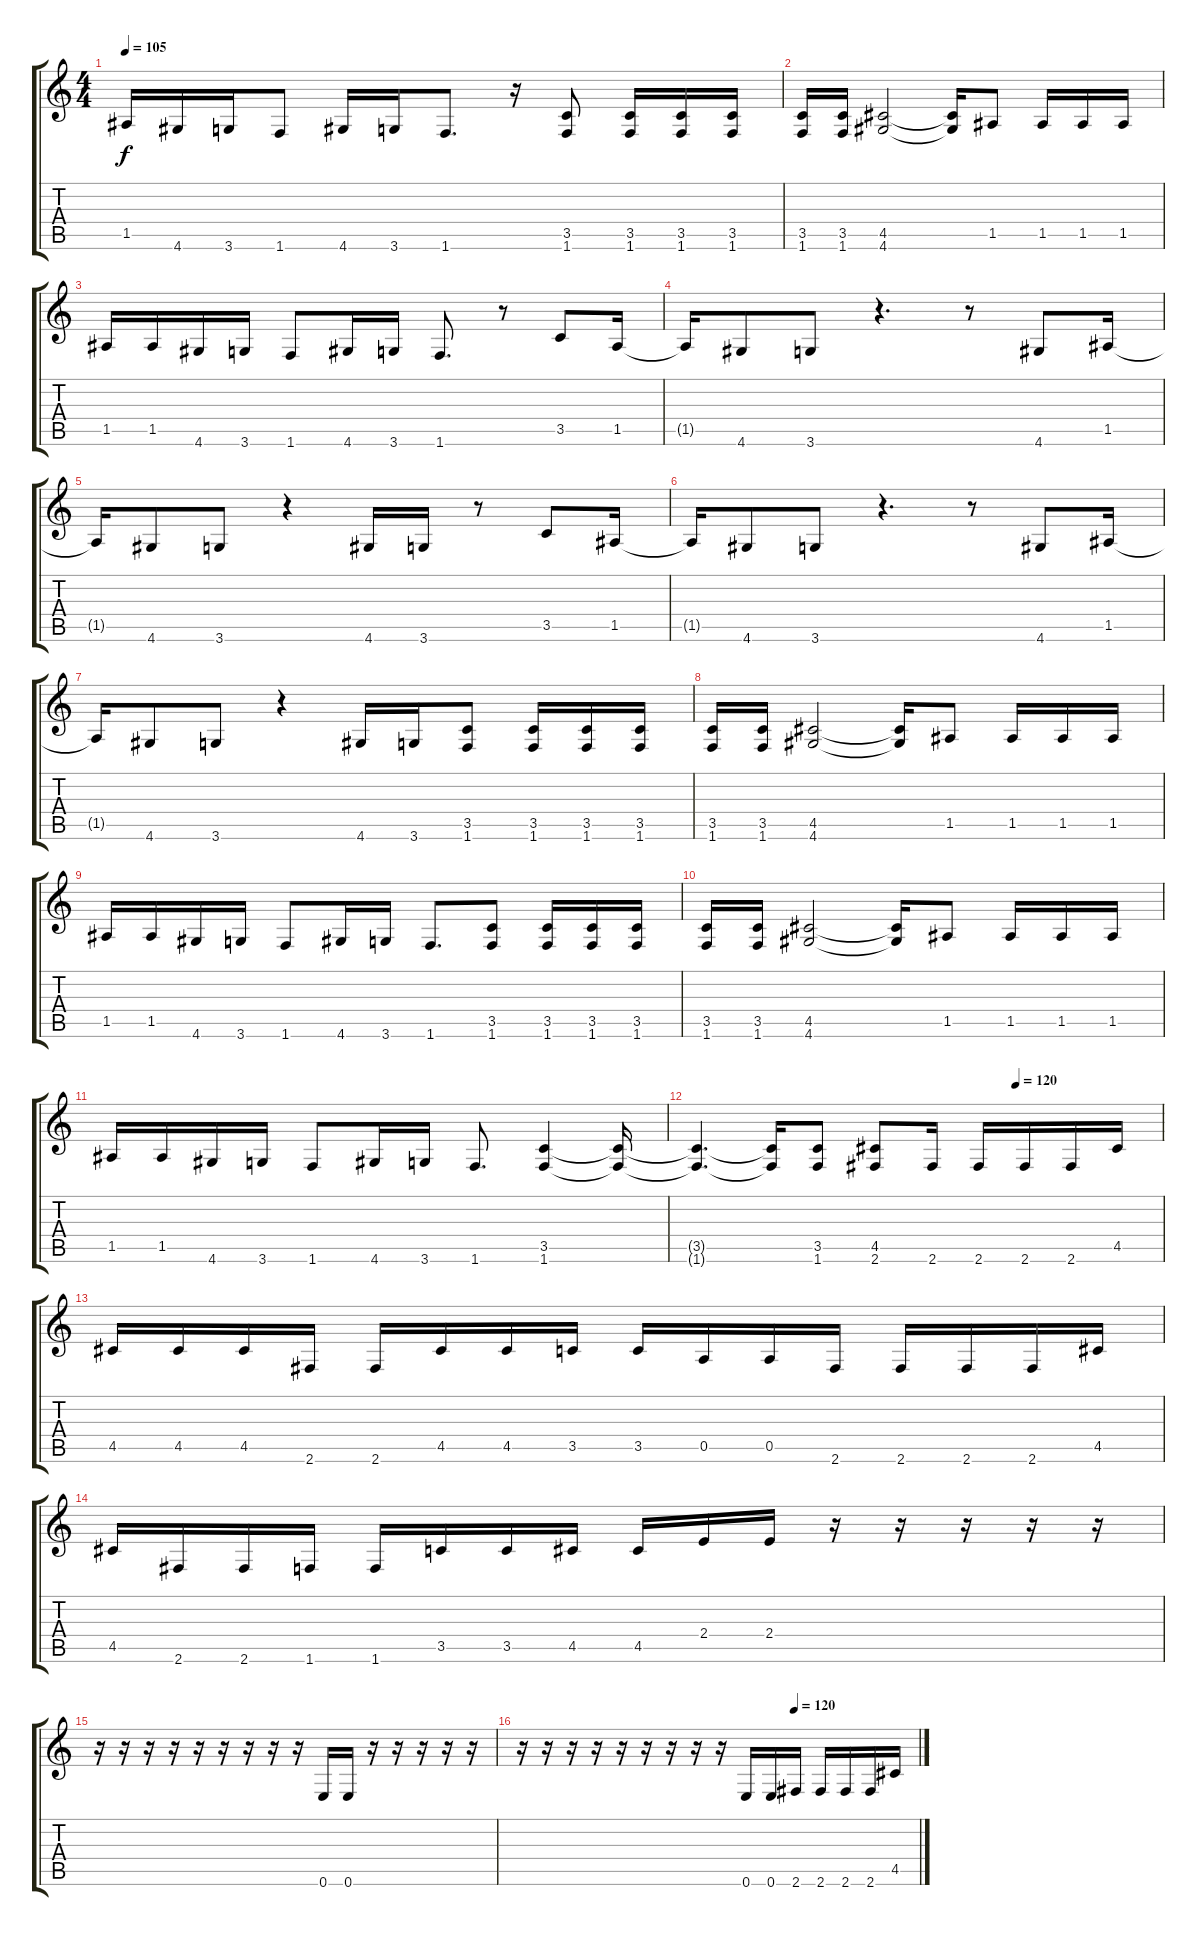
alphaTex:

\track "" {instrument distortionguitar}
\staff {score tabs}
\tuning (E4 B3 G3 D3 A2 E2) {hide}
\ts (4 4)
\tempo 105
\clef g2
\ks c
1.5.16{dy f} 4.6.16 3.6.16 1.6.8 4.6.16 3.6.16 1.6.8{d} r.16 (3.5 1.6).8 (3.5 1.6).16 (3.5 1.6).16 (3.5 1.6).16 |
(3.5 1.6).16 (3.5 1.6).16 (4.5 4.6).2 (4.5{t} 4.6{t}).16 1.5.8 1.5.16 1.5.16 1.5.16 |
1.5.16 1.5.16 4.6.16 3.6.16 1.6.8 4.6.16 3.6.16 1.6.8{d} r.8 3.5.8 1.5.16 |
1.5{t}.16 4.6.8 3.6.8 r.4{d} r.8 4.6.8 1.5.16 |
1.5{t}.16 4.6.8 3.6.8 r.4 4.6.16 3.6.16 r.8 3.5.8 1.5.16 |
1.5{t}.16 4.6.8 3.6.8 r.4{d} r.8 4.6.8 1.5.16 |
1.5{t}.16 4.6.8 3.6.8 r.4 4.6.16 3.6.16 (3.5 1.6).8 (3.5 1.6).16 (3.5 1.6).16 (3.5 1.6).16 |
(3.5 1.6).16 (3.5 1.6).16 (4.5 4.6).2 (4.5{t} 4.6{t}).16 1.5.8 1.5.16 1.5.16 1.5.16 |
1.5.16 1.5.16 4.6.16 3.6.16 1.6.8 4.6.16 3.6.16 1.6.8{d} (3.5 1.6).8 (3.5 1.6).16 (3.5 1.6).16 (3.5 1.6).16 |
(3.5 1.6).16 (3.5 1.6).16 (4.5 4.6).2 (4.5{t} 4.6{t}).16 1.5.8 1.5.16 1.5.16 1.5.16 |
1.5.16 1.5.16 4.6.16 3.6.16 1.6.8 4.6.16 3.6.16 1.6.8{d} (3.5 1.6).4 (3.5{t} 1.6{t}).16 |
\tempo (120 0.6875)
(3.5{t} 1.6{t}).4{d} (3.5{t} 1.6{t}).16 (3.5 1.6).8 (4.5 2.6).8 2.6.16 2.6.16 2.6.16 2.6.16 4.5.16 |
4.5.16 4.5.16 4.5.16 2.6.16 2.6.16 4.5.16 4.5.16 3.5.16 3.5.16 0.5.16 0.5.16 2.6.16 2.6.16 2.6.16 2.6.16 4.5.16 |
4.5.16 2.6.16 2.6.16 1.6.16 1.6.16 3.5.16 3.5.16 4.5.16 4.5.16 2.4.16 2.4.16 r.16 r.16 r.16 r.16 r.16 |
r.16 r.16 r.16 r.16 r.16 r.16 r.16 r.16 r.16 0.6.16 0.6.16 r.16 r.16 r.16 r.16 r.16 |
\tempo (120 0.6875)
r.16 r.16 r.16 r.16 r.16 r.16 r.16 r.16 r.16 0.6.16 0.6.16 2.6.16 2.6.16 2.6.16 2.6.16 4.5.16
